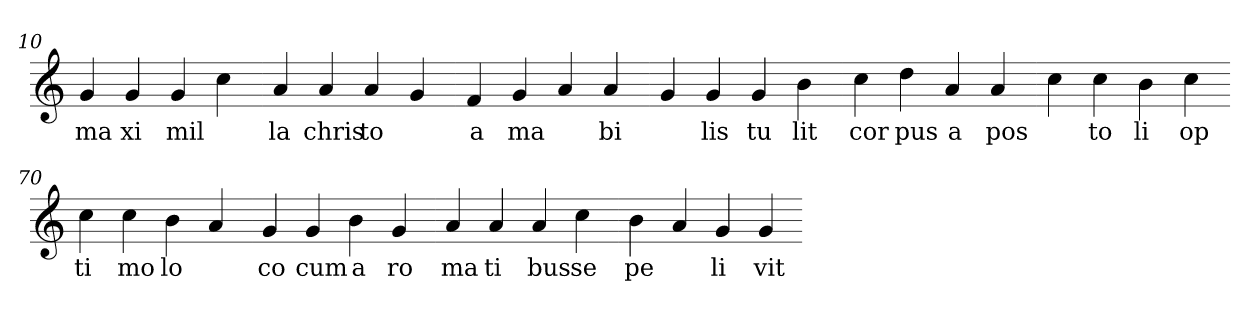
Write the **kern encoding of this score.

**kern	**text
*part1	*part1
*staff1	*staff1
*clefG2	*
=10.	=10.
4g	ma
4g	xi
4g	mil
4cc	.
=20.-	=20.-
4a	la
4a	chris
4a	to
4g	.
=30.-	=30.-
4f	a
4g	ma
4a	.
4a	bi
=40.-	=40.-
4g	.
4g	lis
4g	tu
4b	lit
=50.-	=50.-
4cc	cor
4dd	pus
4a	a
4a	pos
=60.-	=60.-
4cc	.
4cc	to
4b	li
4cc	op
=70.-	=70.-
4cc	ti
4cc	mo
4b	lo
4a	.
=80.-	=80.-
4g	co
4g	cum
4b	a
4g	ro
=90.-	=90.-
4a	ma
4a	ti
4a	bus
4cc	se
=100.-	=100.-
4b	pe
4a	.
4g	li
4g	vit
=-	=-
*-	*-
